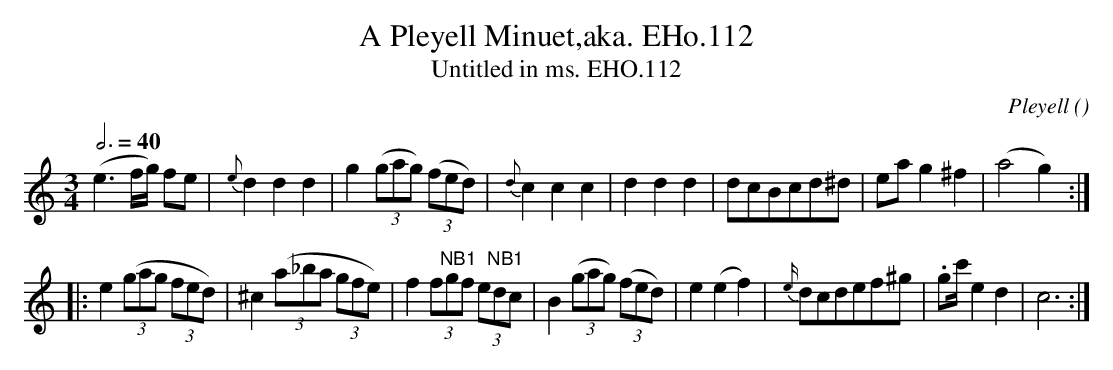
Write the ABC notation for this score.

X:1
T:Pleyell Minuet,aka. EHo.112, A
T:Untitled in ms. EHO.112
M:3/4
L:1/8
Q:3/4=40
C:Pleyell
O:
K:C
(e3f/g/) fe | {e}d2d2d2 | g2(3(gag) (3(fed) | {d}c2c2c2 | d2d2d2 | dcBcd^d | ea g2^f2 | (a4g2) :|
|: e2(3(gag (3fed) | ^c2 (3(a_ba (3gfe) | f2(3f"NB1"gf (3e"NB1"dc |\
B2(3(gag) (3(fed) | e2(e2f2) | {e/}dcdef^g | .gc'/ e2d2 | c6 :|
